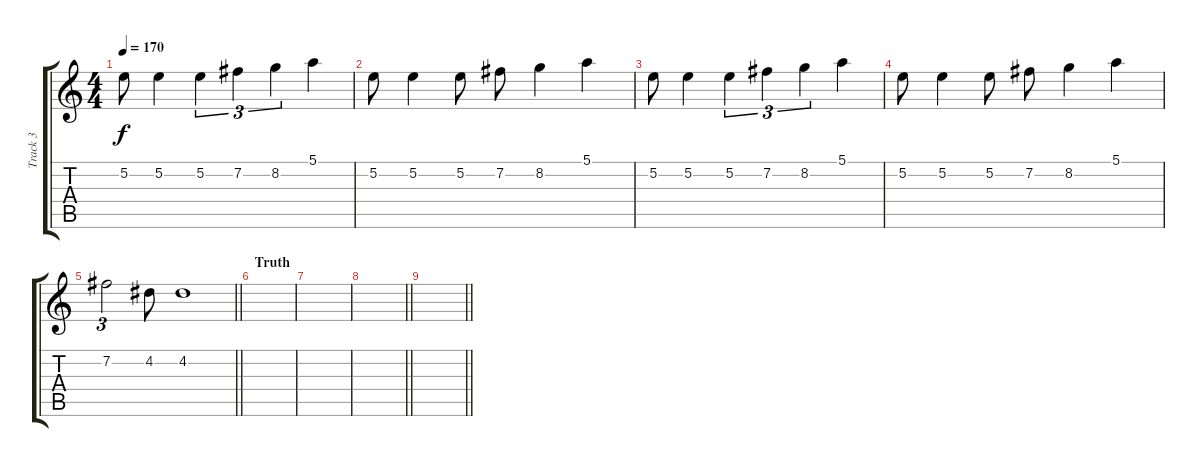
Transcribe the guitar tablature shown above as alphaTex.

\track ("Track 3" "Track 3") {instrument overdrivenguitar}
\staff {score tabs}
\tuning (E4 B3 G3 D3 A2 E2) {hide}
\ts (4 4)
\tempo 170
\clef g2
\ks c
5.2.8{dy f} 5.2.4 5.2.4{tu (3 2)} 7.2.4{tu (3 2)} 8.2.4{tu (3 2)} 5.1.4 |
5.2.8 5.2.4 5.2.8 7.2.8 8.2.4 5.1.4 |
5.2.8 5.2.4 5.2.4{tu (3 2)} 7.2.4{tu (3 2)} 8.2.4{tu (3 2)} 5.1.4 |
5.2.8 5.2.4 5.2.8 7.2.8 8.2.4 5.1.4 |
\barLineRight lightlight
7.2.2{tu (3 2)} 4.2.8 4.2.1 |
\section ("" "Truth")
|
|
\barLineRight lightlight
|
\barLineRight lightlight
